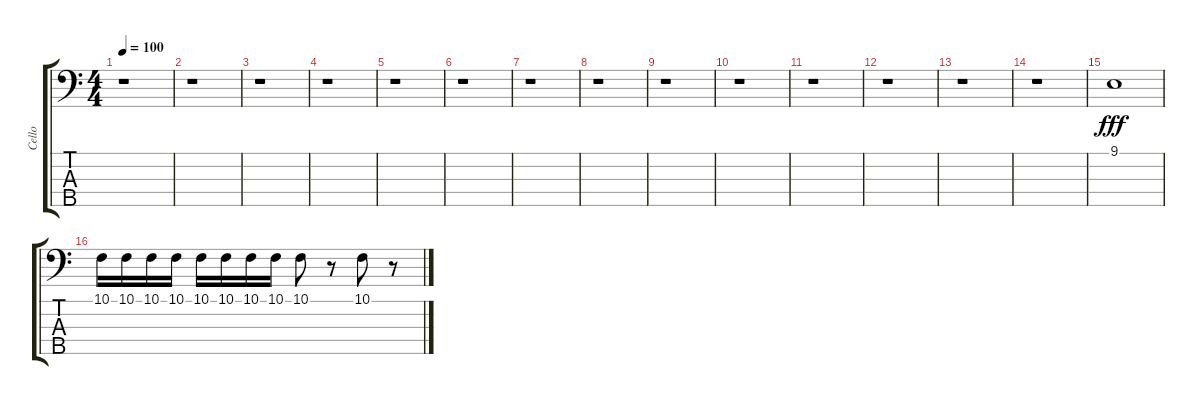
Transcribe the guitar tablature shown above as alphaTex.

\track ("Cello" "Cello") {instrument stringensemble1}
\staff {score tabs}
\tuning (G2 D2 A1 E1 B0) {hide}
\ts (4 4)
\tempo 100
\clef f4
\ks c
r.1{dy fff} |
r.1 |
r.1 |
r.1 |
r.1 |
r.1 |
r.1 |
r.1 |
r.1 |
r.1 |
r.1 |
r.1 |
r.1 |
r.1 |
9.1.1 |
10.1.16 10.1.16 10.1.16 10.1.16 10.1.16 10.1.16 10.1.16 10.1.16 10.1.8 r.8 10.1.8 r.8
